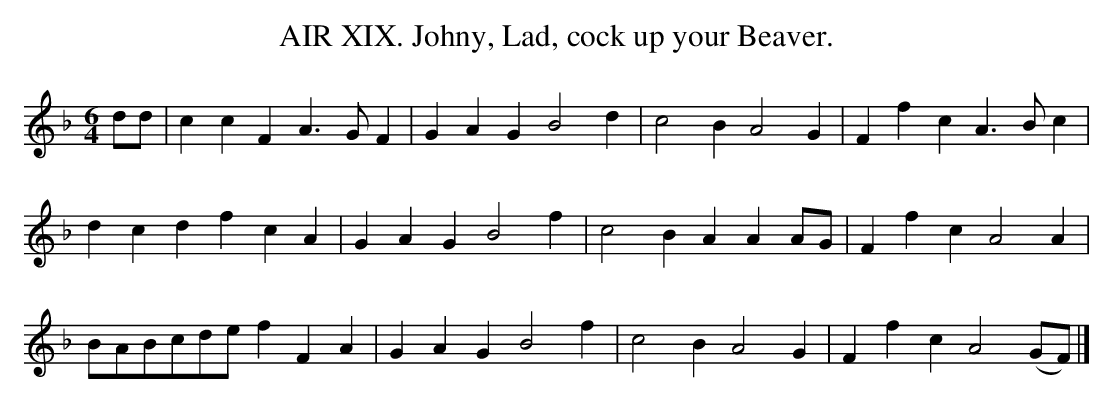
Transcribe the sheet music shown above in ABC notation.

X:1
T:AIR XIX. Johny, Lad, cock up your Beaver.
M:6/4
L:1/4
K:F
d/d/|ccF          A>GF|GAG B2d|c2B A2G   |Ffc A>Bc     |
dcd          fcA |GAG B2f|c2B AAA/G/|Ffc A2 A     |
B/A/B/c/d/e/ fFA |GAG B2f|c2B A2G   |Ffc A2(G/F/)|]
